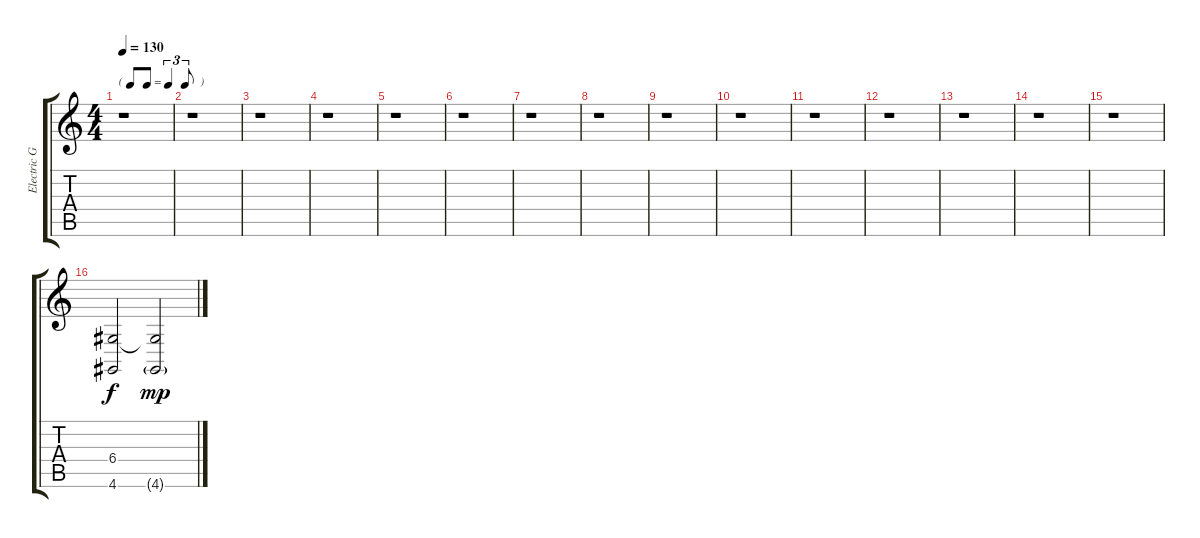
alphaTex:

\track ("Electric Grand Piano (Alan Wilder)" "Electric G") {instrument electricgrandpiano}
\staff {score tabs}
\tuning (E4 B3 G3 D3 A2 E2) {hide}
\ts (4 4)
\tf triplet8th
\tempo 130
\clef g2
\ks c
r.1{dy mp} |
r.1 |
r.1 |
r.1 |
r.1 |
r.1 |
r.1 |
r.1 |
r.1 |
r.1 |
r.1 |
r.1 |
r.1 |
r.1 |
r.1 |
(6.4 4.6).2{dy f} (6.4{t} 4.6{g}).2{dy mp}
